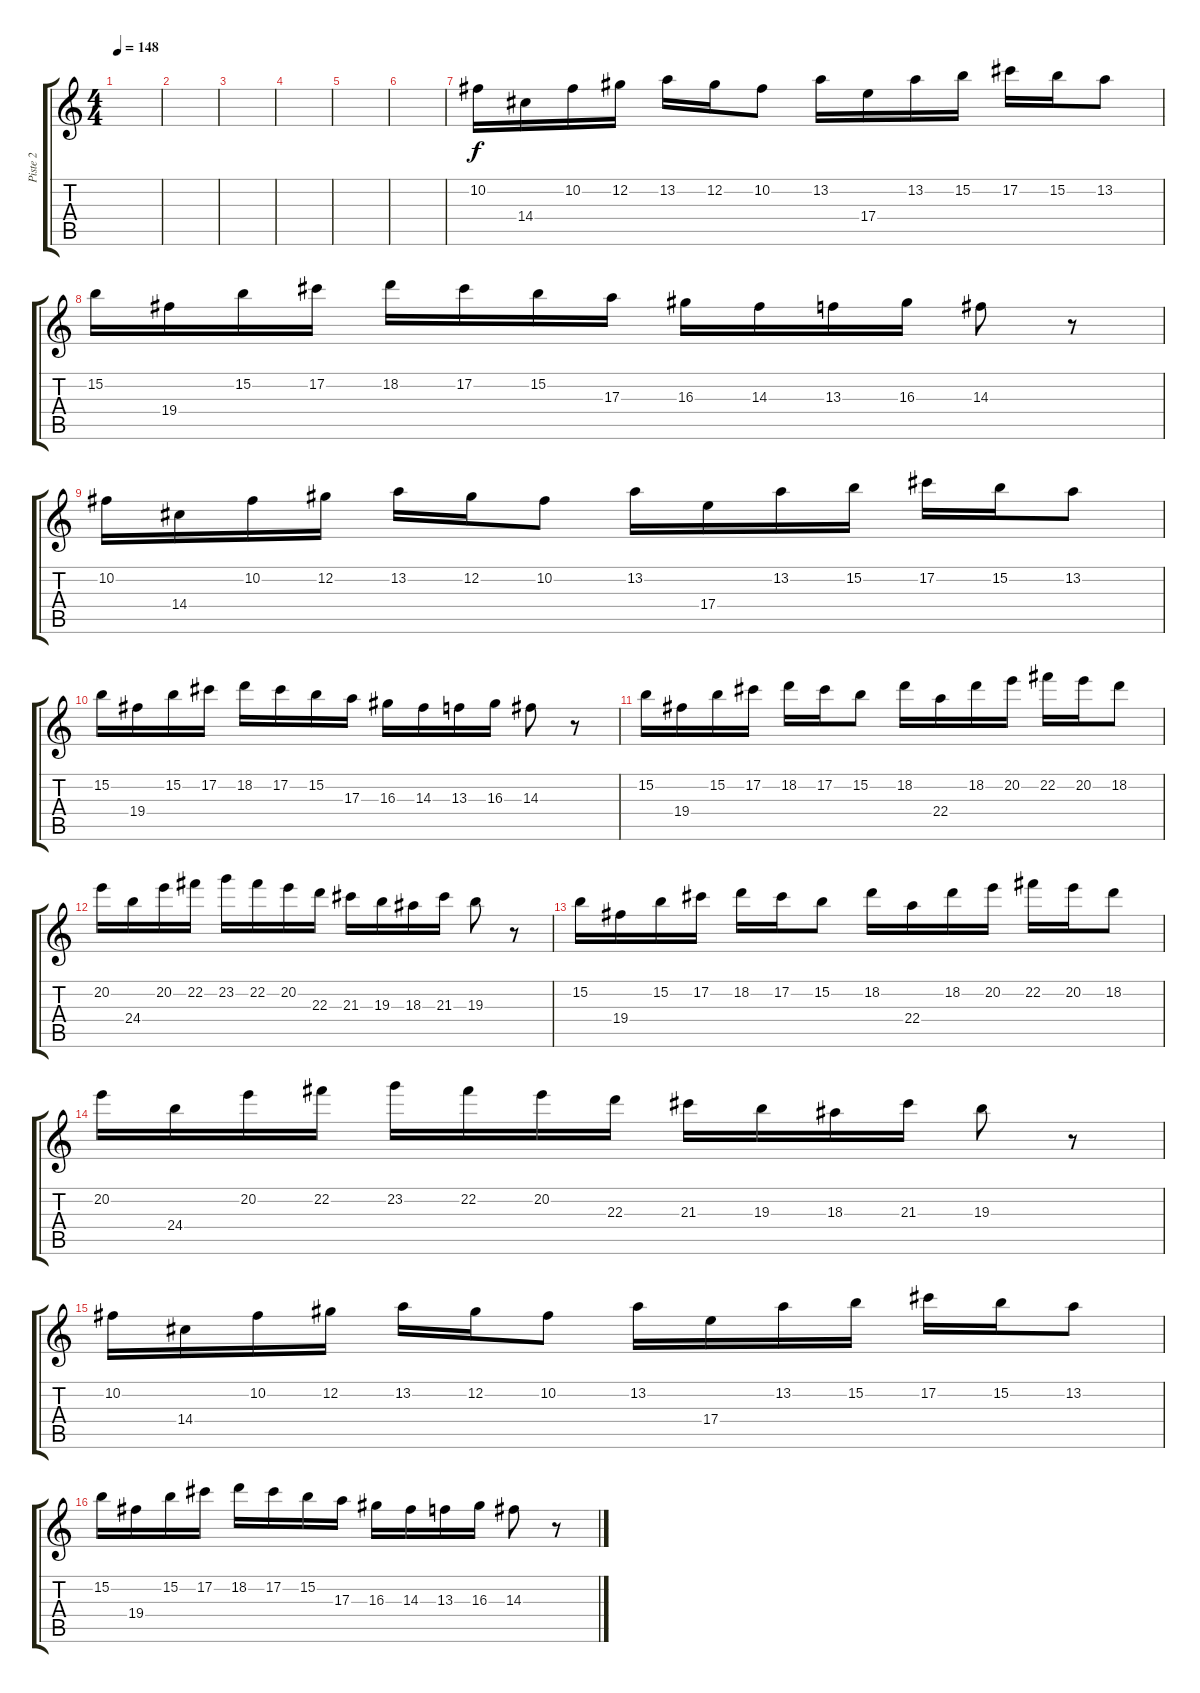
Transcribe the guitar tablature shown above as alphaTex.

\track ("Piste 2" "Piste 2") {instrument distortionguitar}
\staff {score tabs}
\tuning (Db4 Ab3 E3 B2 Gb2 Db2) {hide}
\ts (4 4)
\tempo 148
\clef g2
\ks c
|
|
|
|
|
|
10.2.16 14.4.16 10.2.16 12.2.16 13.2.16 12.2.16 10.2.8 13.2.16 17.4.16 13.2.16 15.2.16 17.2.16 15.2.16 13.2.8 |
15.2.16 19.4.16 15.2.16 17.2.16 18.2.16 17.2.16 15.2.16 17.3.16 16.3.16 14.3.16 13.3.16 16.3.16 14.3.8 r.8 |
10.2.16 14.4.16 10.2.16 12.2.16 13.2.16 12.2.16 10.2.8 13.2.16 17.4.16 13.2.16 15.2.16 17.2.16 15.2.16 13.2.8 |
15.2.16 19.4.16 15.2.16 17.2.16 18.2.16 17.2.16 15.2.16 17.3.16 16.3.16 14.3.16 13.3.16 16.3.16 14.3.8 r.8 |
15.2.16 19.4.16 15.2.16 17.2.16 18.2.16 17.2.16 15.2.8 18.2.16 22.4.16 18.2.16 20.2.16 22.2.16 20.2.16 18.2.8 |
20.2.16 24.4.16 20.2.16 22.2.16 23.2.16 22.2.16 20.2.16 22.3.16 21.3.16 19.3.16 18.3.16 21.3.16 19.3.8 r.8 |
15.2.16 19.4.16 15.2.16 17.2.16 18.2.16 17.2.16 15.2.8 18.2.16 22.4.16 18.2.16 20.2.16 22.2.16 20.2.16 18.2.8 |
20.2.16 24.4.16 20.2.16 22.2.16 23.2.16 22.2.16 20.2.16 22.3.16 21.3.16 19.3.16 18.3.16 21.3.16 19.3.8 r.8 |
10.2.16 14.4.16 10.2.16 12.2.16 13.2.16 12.2.16 10.2.8 13.2.16 17.4.16 13.2.16 15.2.16 17.2.16 15.2.16 13.2.8 |
15.2.16 19.4.16 15.2.16 17.2.16 18.2.16 17.2.16 15.2.16 17.3.16 16.3.16 14.3.16 13.3.16 16.3.16 14.3.8 r.8
